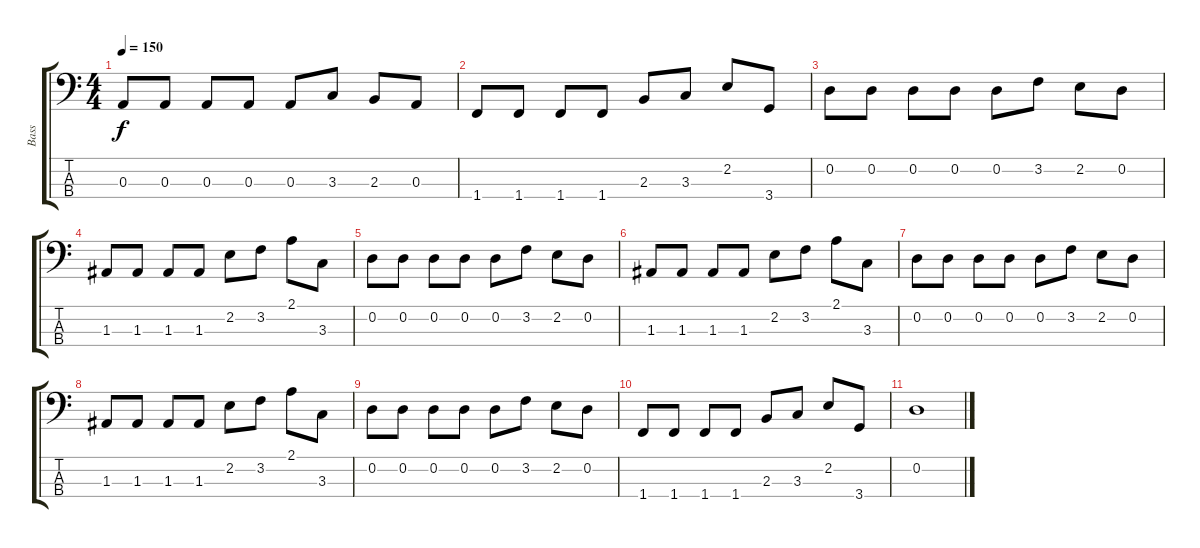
\track ("Bass" "Bass") {instrument electricbasspick}
\staff {score tabs}
\tuning (G2 D2 A1 E1) {hide}
\ts (4 4)
\tempo 150
\clef f4
\ks aminor
0.3.8{dy f} 0.3.8 0.3.8 0.3.8 0.3.8 3.3.8 2.3.8 0.3.8 |
1.4.8 1.4.8 1.4.8 1.4.8 2.3.8 3.3.8 2.2.8 3.4.8 |
0.2.8 0.2.8 0.2.8 0.2.8 0.2.8 3.2.8 2.2.8 0.2.8 |
1.3.8 1.3.8 1.3.8 1.3.8 2.2.8 3.2.8 2.1.8 3.3.8 |
0.2.8 0.2.8 0.2.8 0.2.8 0.2.8 3.2.8 2.2.8 0.2.8 |
1.3.8 1.3.8 1.3.8 1.3.8 2.2.8 3.2.8 2.1.8 3.3.8 |
0.2.8 0.2.8 0.2.8 0.2.8 0.2.8 3.2.8 2.2.8 0.2.8 |
1.3.8 1.3.8 1.3.8 1.3.8 2.2.8 3.2.8 2.1.8 3.3.8 |
0.2.8 0.2.8 0.2.8 0.2.8 0.2.8 3.2.8 2.2.8 0.2.8 |
1.4.8 1.4.8 1.4.8 1.4.8 2.3.8 3.3.8 2.2.8 3.4.8 |
0.2.1
